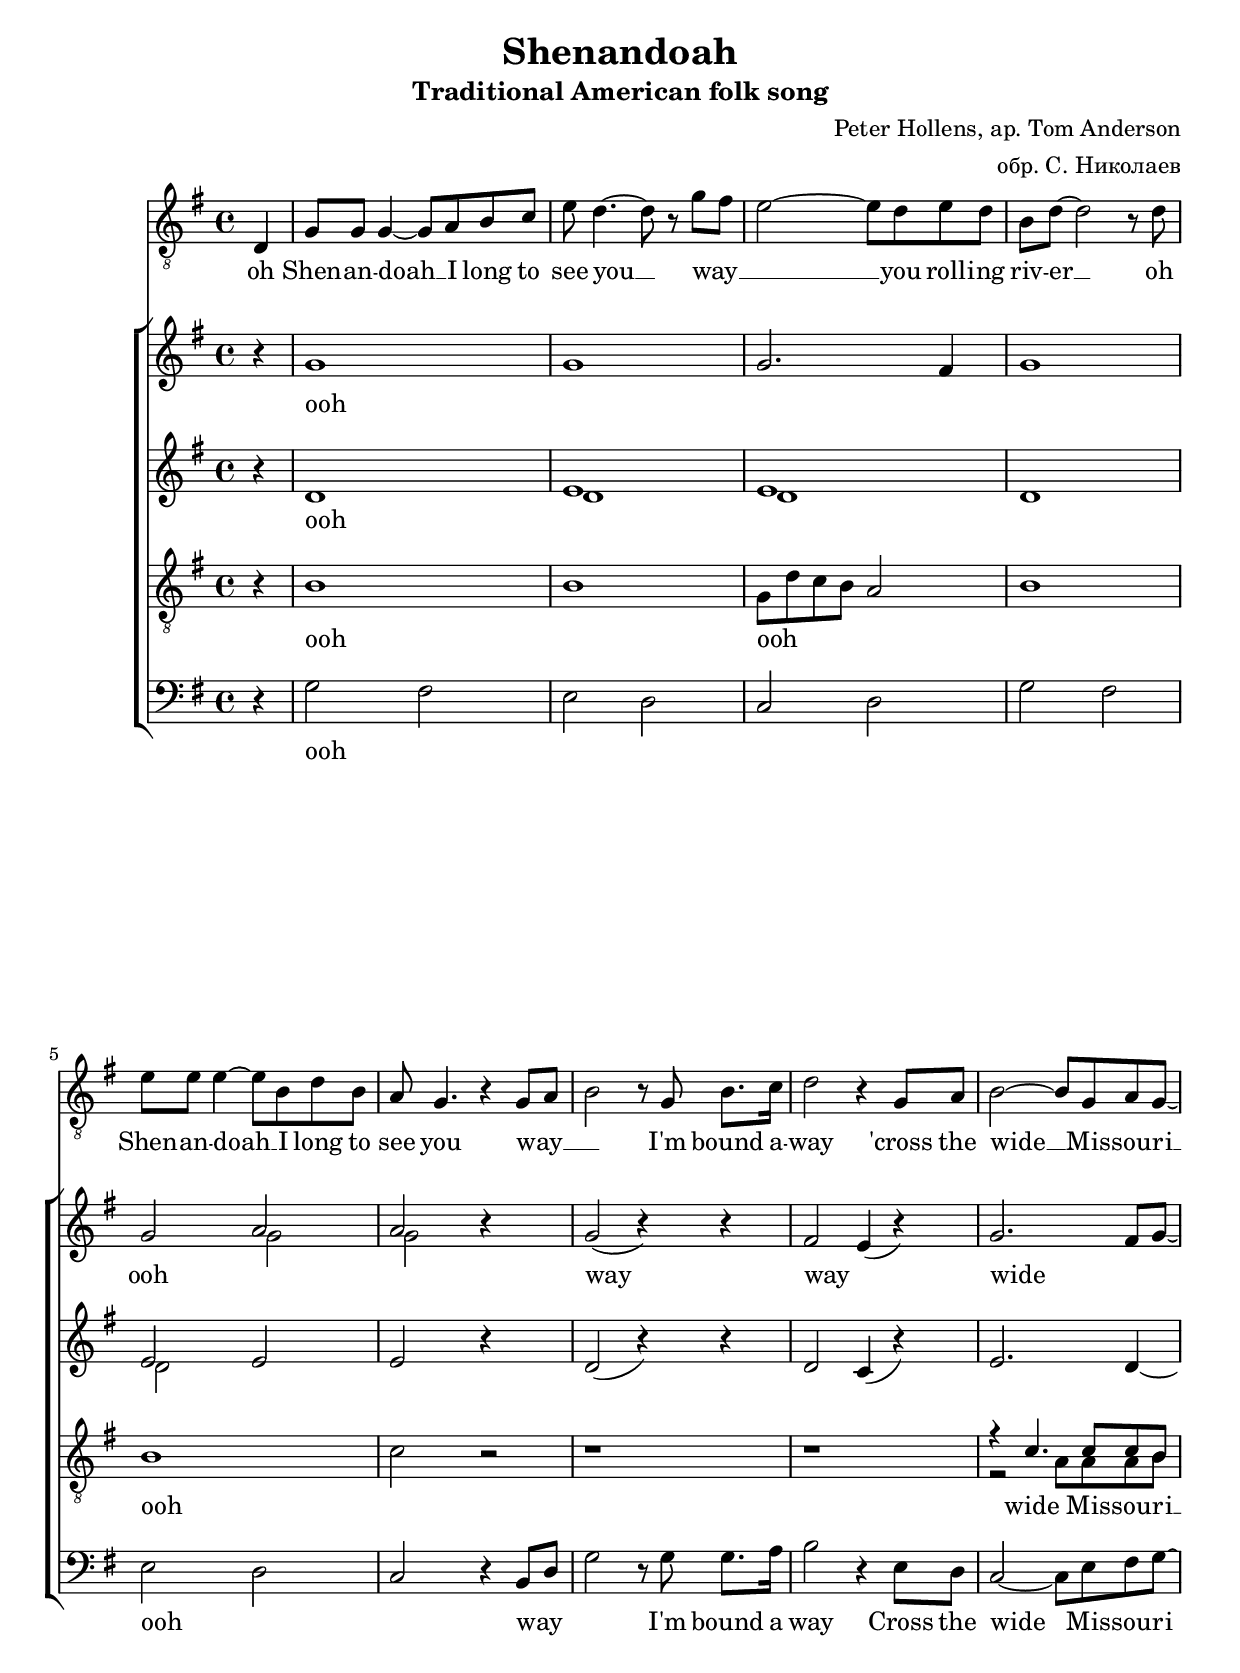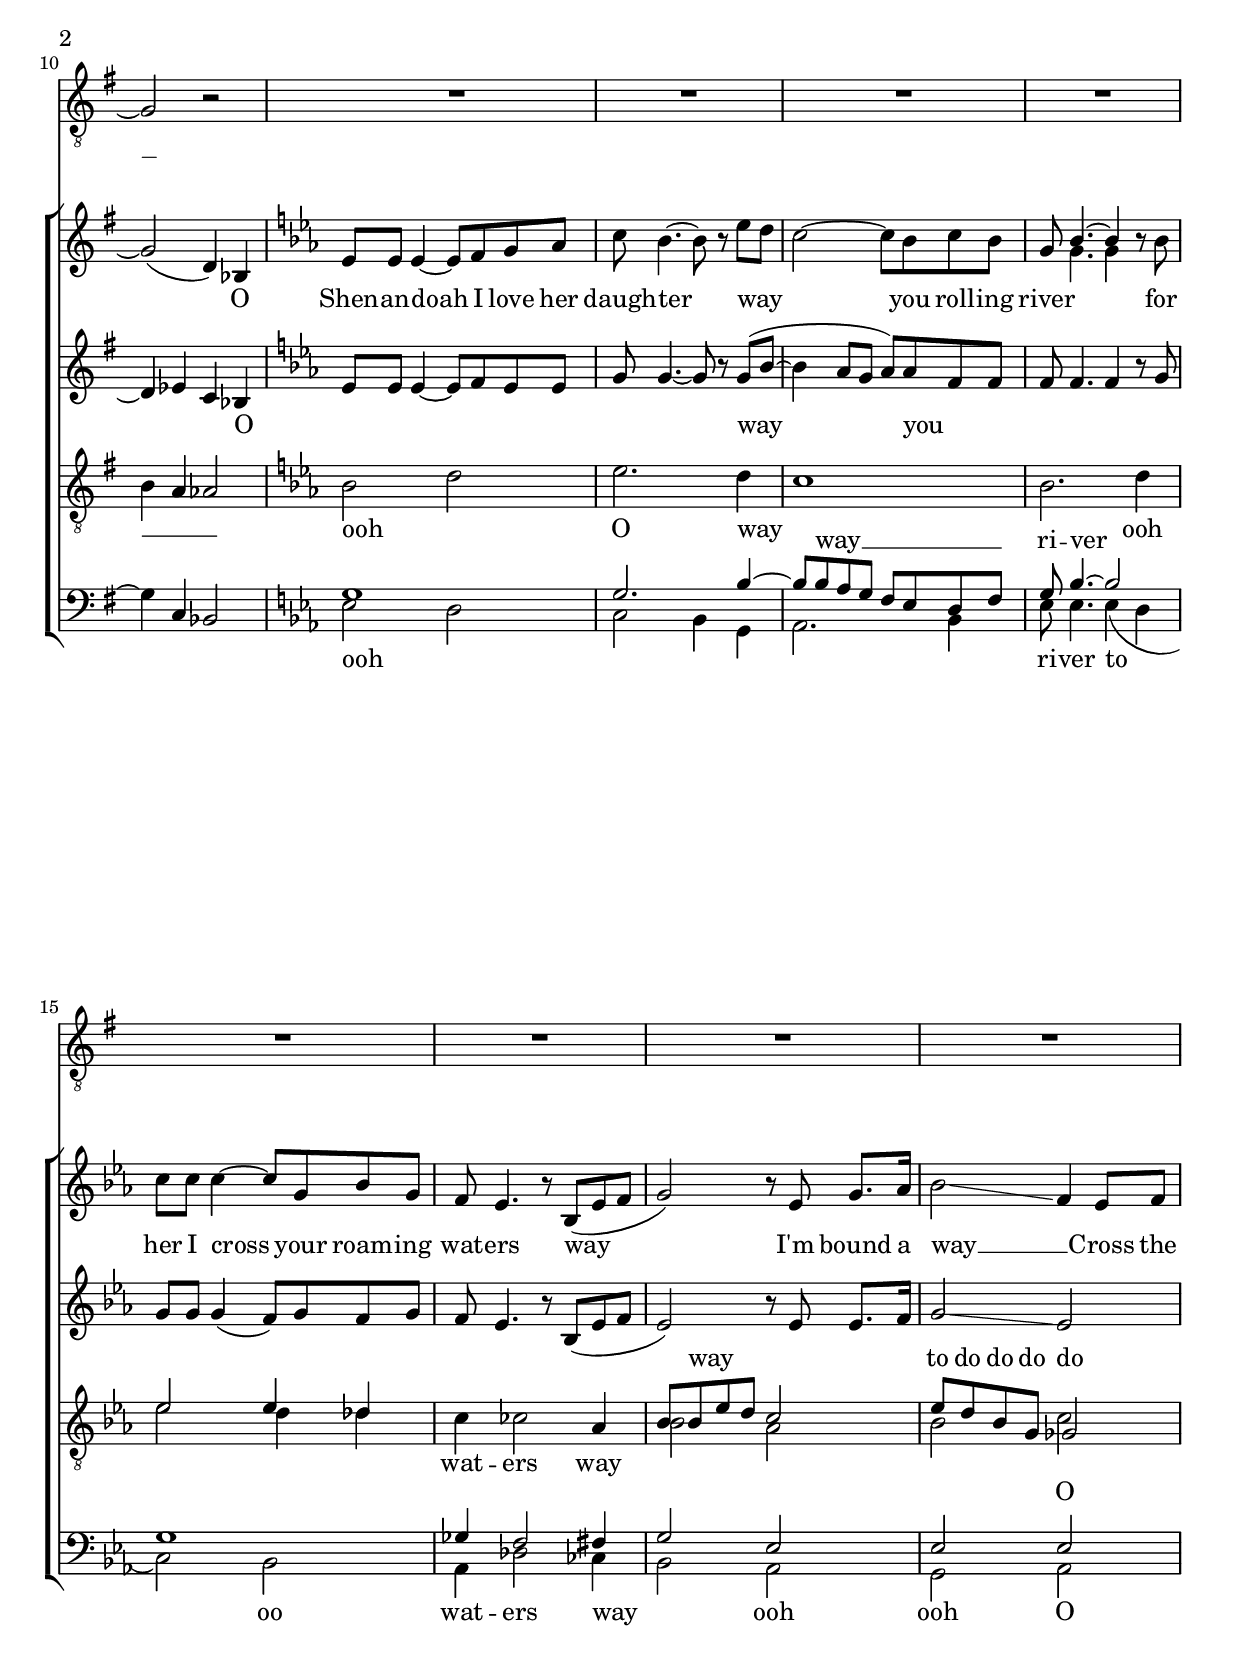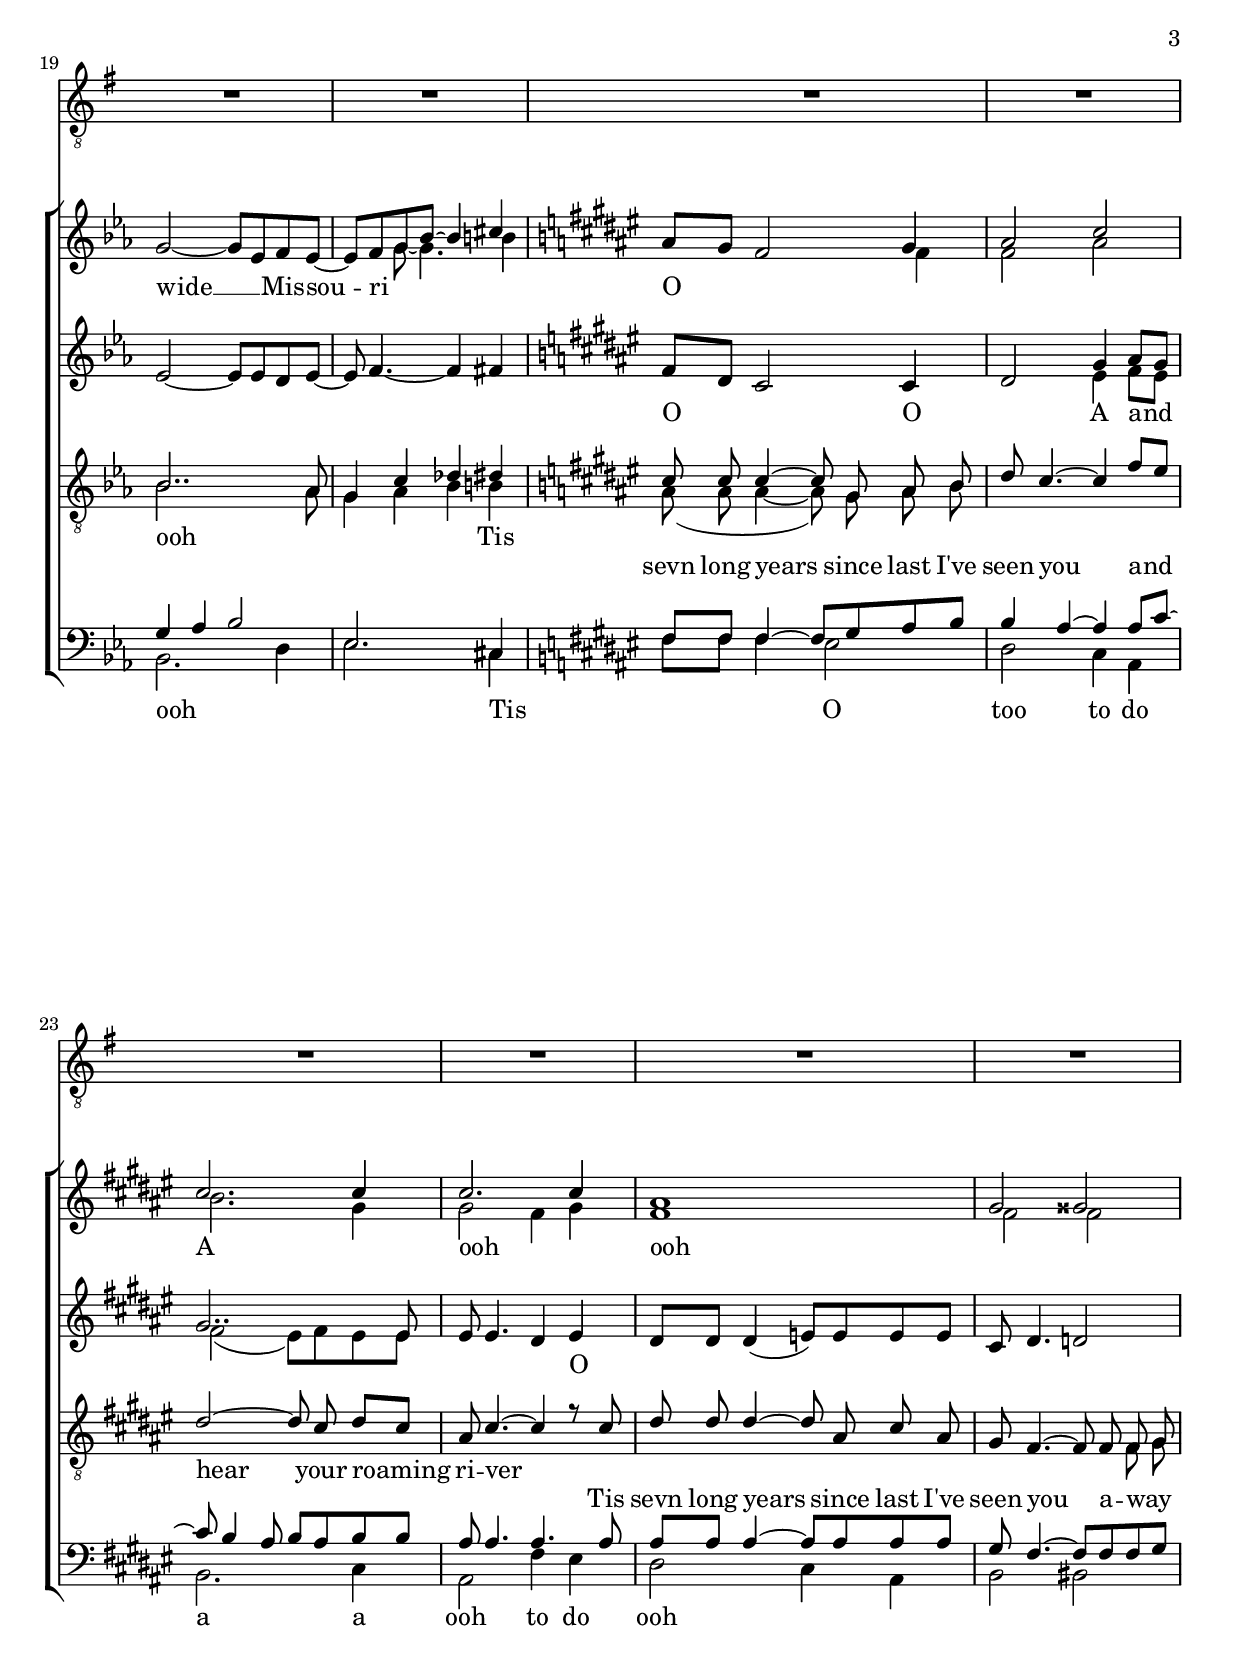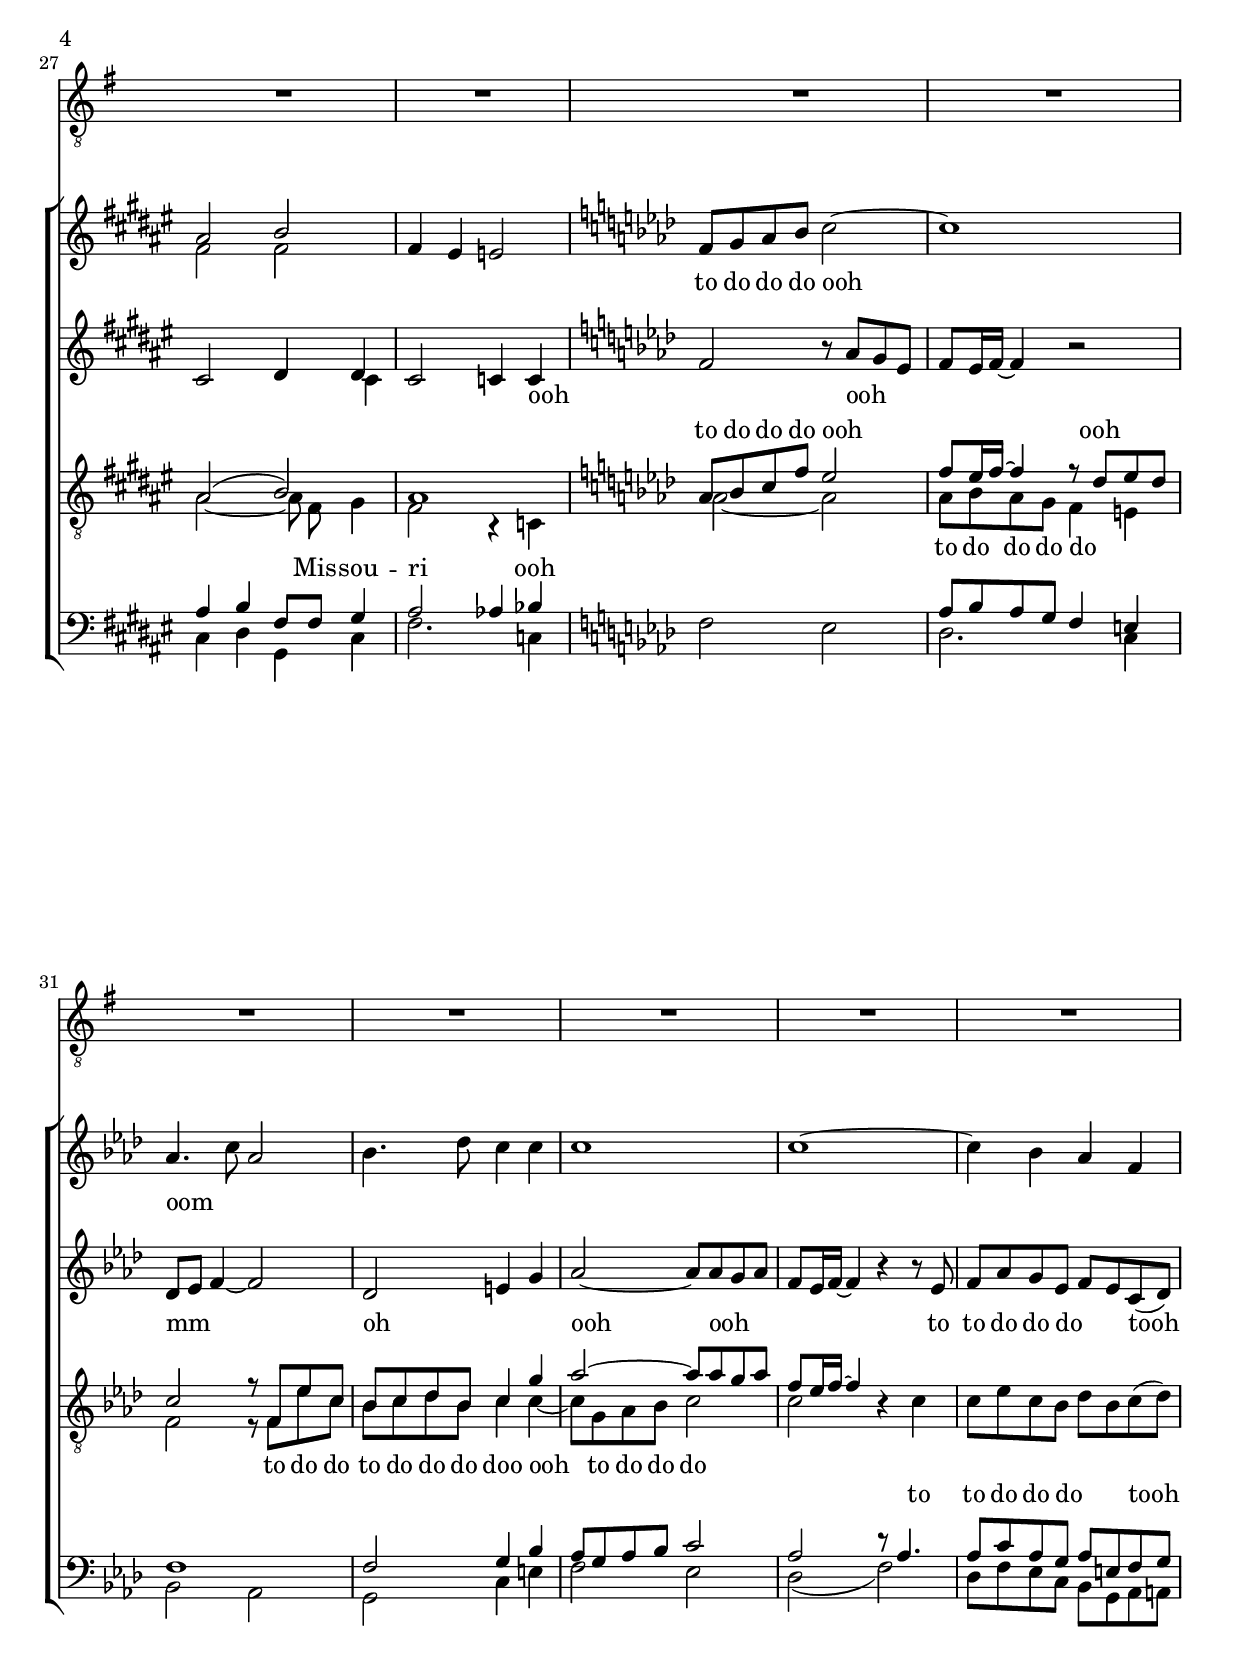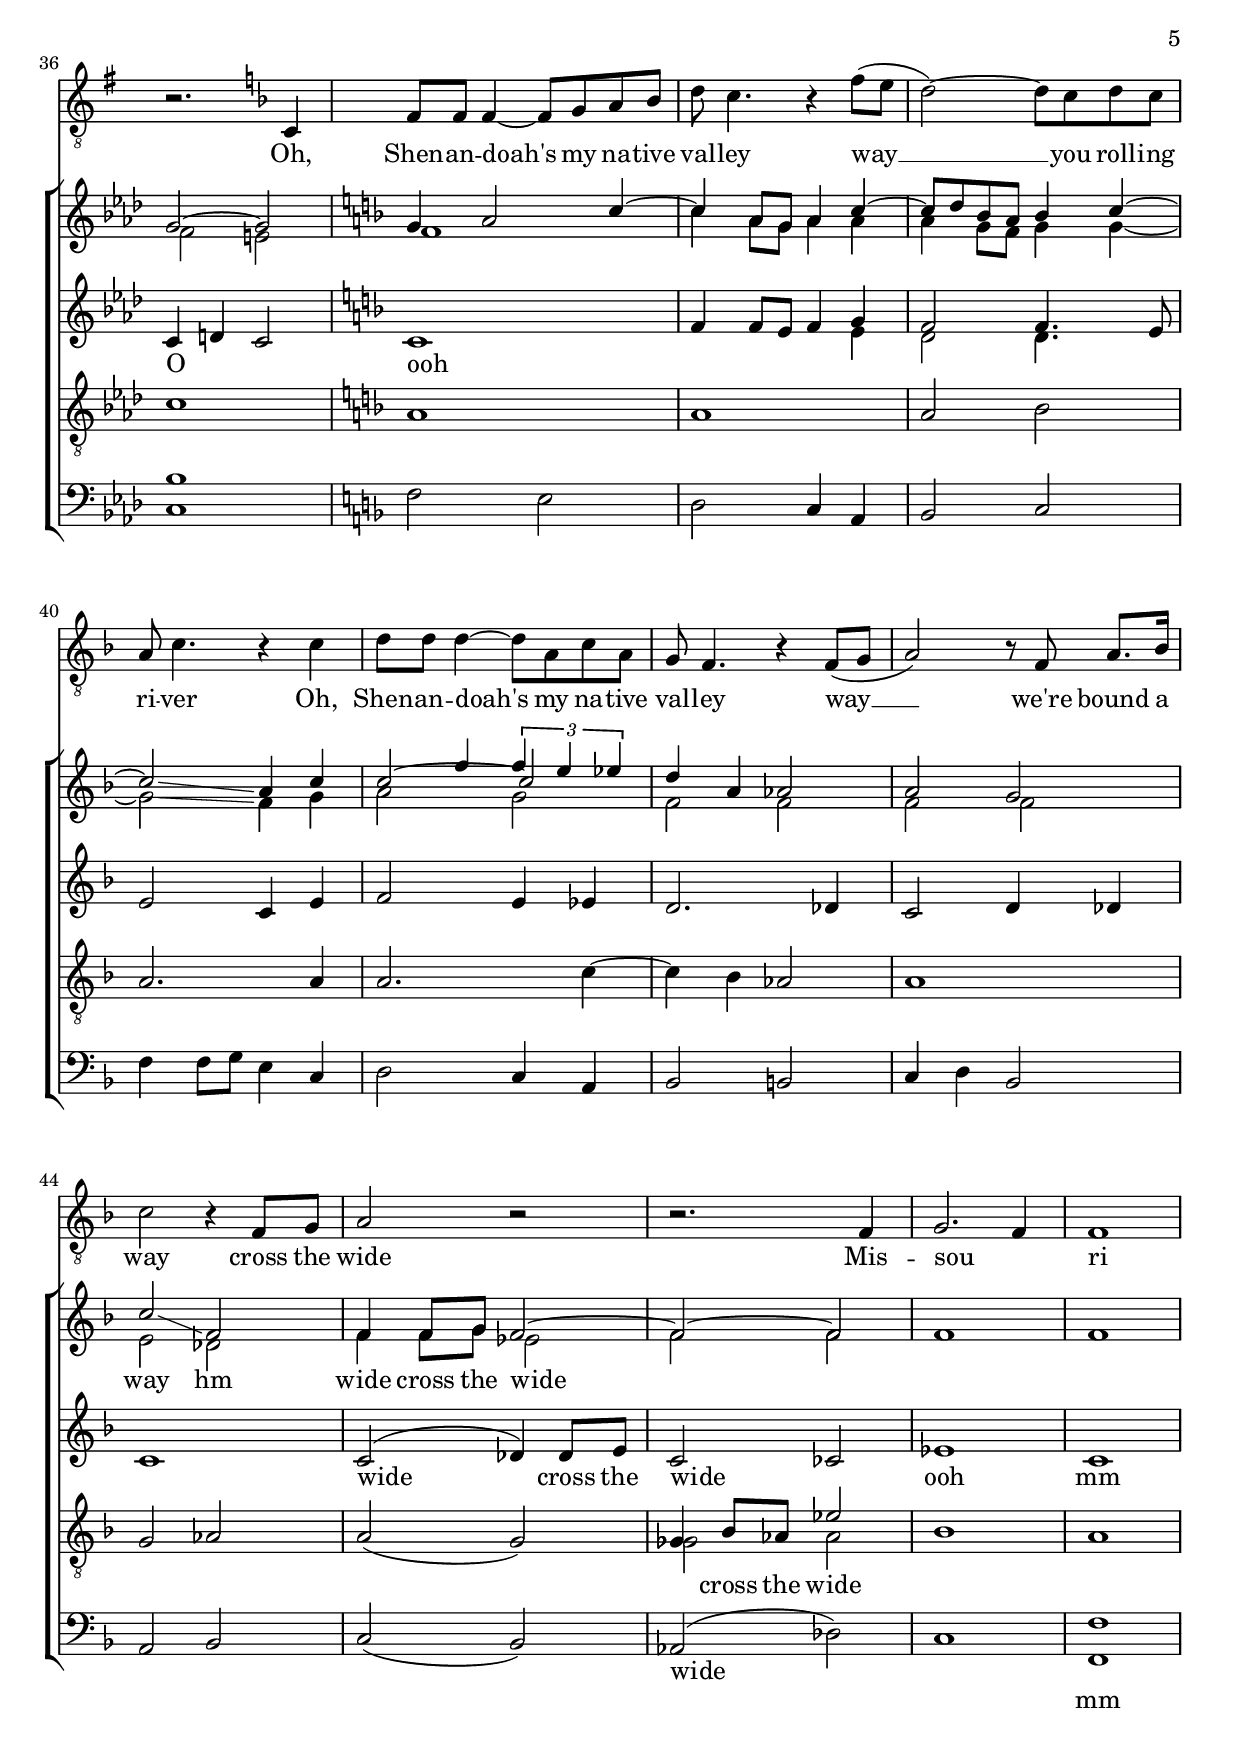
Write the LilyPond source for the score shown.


\version "2.18.2"

\header {
  title = "Shenandoah"
  subtitle = "Traditional American folk song"
  composer = "Peter Hollens, ар. Tom Anderson"
  arranger = "обр. С. Николаев"
}

global = {
  \time 4/4
}

solo = \relative c {
  \key g \major
  \partial 4 d4 g8 g g4~ g8 a b c e d4.~ d8 r g fis e2~ e8 d e d b d~ d2 r8 d e e e4~ e8 b d b a g4. r4 g8 a b2 r8 g b8. c16 d2 r4 g,8 a b2~ b8 g a g~ g2 r2

   R1*25 r2.
   \key f \major
   c,4 f8 f f4 ~f8  g a bes | d c4. r4 f8 (e d2) ~d8 c d c | a c4. r4 c | d8 d d4 ~d8 a c a | g f4. r4 f8 (g a2) r8 f a8. bes16 | c2 r4 f,8 g | a2 r2 | r2. f4 | g2. f4 | f1 
}

solo_words = \lyricmode {
  oh Shen -- an -- doah __ I long to see you __ way __ _ _ you roll -- ing riv -- er __ oh Shen -- an -- doah __ I long to see you  way __ _ _ I'm bound a -- way 'cross the wide __ Mis -- sou -- ri __

  Oh, Shen -- an -- doah's my na -- tive val -- ley way __ you roll -- ing ri -- ver 
  Oh, Shen -- an -- doah's my na -- tive val -- ley way __ we're bound a way cross the wide Mis -- sou__ _ ri
}

soprano_notes = \relative c'' {
  \key g \major 
  \partial 4 r4 g1  g1 g2. fis4 g1 g2 << { a2 a } \\ { g2 g } >> r4*2  g2 (r4) r  fis2 e4 (r4)  g2. fis8 g ~ g2 (d4) bes
  
  \key ees \major 
  ees8 ees ees4 ~ees8 f g aes c bes4. ~bes8 r8 ees8 d c2 ~c8 bes c bes g <<{bes4. ~bes4} \\ {g4. g4}>> r8 bes c c c4 ~c8 g bes g f ees4. r8 bes8 (ees f
  g2) r8 ees g8. aes16 bes2 \glissando f4 ees8 f g2 ~g8 ees f ees ~ees8 f 
  << 
  {
    \voiceOne
    g8 bes ~bes4 cis
  } 
  \new Voice 
  {
    \voiceTwo
    g8 ~g4. b4
  } 
  >> 

  \key fis \major 
  ais8 gis fis2 
  << 
  {
    \voiceOne
    gis4 ais2 cis cis2. cis4 cis2. cis4
    ais1 gis2 gisis ais b
  } 
  \new Voice 
  {
    \voiceTwo
    fis4 fis2 ais b2. gis4 gis2 fis4 gis
    fis1 fis2 fis fis fis 
  } 
  >>
  \oneVoice
  fis4 eis e2

  \key aes \major
  f8 g aes bes c2 ~c1 aes4. c8 aes2 bes4. des8 c4 c
  c1 c1 ~c4 bes aes f 
  <<
   { g2 ~g }
   \\
   { f2 e }
  >>


  \key f \major
  << 
    { 
    \voiceOne
      g4 a2 c4 ~c4 a8 g a4 c4 ~c8 d bes a bes4 c4 ~c2 \glissando a4 c4
    } 
    \new Voice
    {
      \voiceTwo
      f,1 c'4 a8 g a4 a a g8 f g4 g ~g2 \glissando f4 g4 
    }
  >>
  << 
    \new Voice
    { 
    \voiceOne
      \skip 4 f'4 \tuplet 3/2 { f4 e ees }
    } 
    \new Voice
    {
      \voiceTwo
      a,2 g2
    }
    \new Voice
    {
      \voiceThree
      c2 ~c2
    }
  >>
  << 
    { 
    \voiceOne
      d4 a aes2 a g c \glissando f, f4 f8 g f2 ~f ~f 
    } 
    \new Voice
    {
      \voiceTwo
      f2 f f f e des f4 f8 g ees2 f2 f2 
    }
  >>
  \oneVoice 
  f1 f
}

soprano_words = \lyricmode {
 ooh _ _ _ _ ooh way way _ wide _ _ O Shen -- an -- doah I love her daugh -- ter way _ _ you roll -- ing river for her I cross your roam -- ing wat -- ers way__
 I'm bound a way __ _ Cross the wide __ _ Mis -- sou -- ri _ _ _

 O _ _ _ _ _ A _ ooh _ ooh _ _ _ _ _ _ _ to do do do ooh oom
 _ _ _ _ _ _ _ _ _ _ _ _ _ _ _ _ _ _ _ _ _ _ _ _ _ _ _ _ _ _ way hm wide cross the wide
}

alto_notes = \relative c' {
  \key g \major 
  \partial 4 r4 d1 << {e1 e1} \\ {d1 d1} >> d1 << {e2} \\ {d2} >> e2 e2 r4*2 d2 (r4) r4 d2 c4 (r4) e2. d4 ~ d4 ees4 c4 bes4 

  \key ees \major 
  ees8 ees ees4 ~ees8 f8 ees8 ees g g4. ~g8 r8 g (bes ~bes4 aes8 g aes) aes f8 f f8 f4. f4 r8 g8 g g g4 (f8) g f g f ees4. r8 bes8 (ees f
  ees2) r8 ees ees8. f16 g2 \glissando ees ees ~ees8 ees d ees ~ees f4. ~f4 fis

  \key fis \major 
  fis8 dis cis2 cis4 dis2
  << 
  {
    \voiceOne
    gis4 ais8 gis gis2.. eis8
  } 
  \new Voice 
  {
    \voiceTwo
    eis4 fis8 eis fis2 (eis8) fis8 eis eis 
  } 
  >>
  \oneVoice
  eis8 eis4. dis4 eis

  dis8 dis dis4 (e8) e e e cis dis4. d2 cis2 dis4 << {dis4} \\ {cis4} >> cis2 c4 c

  \key aes \major
  f2 r8 aes g ees f ees16 f ~f4 r2 des8 ees f4 ~f2 des e4 g
  aes2 ~aes8 aes g aes f ees16 f ~f4 r4 r8 ees f aes g ees f ees c (des) c4 d c2  

  \key f \major
  c1 f4 f8 e f4   
  << { \voiceOne
    g4 f2 f4. 
  } \new Voice { \voiceTwo
    e4 d2 d4. 
  } >> 
  e8 e2 c4 e4 f2 e4 ees d2. des4 c2 d4 des c1 c2 (des4) des8 e c2 ces ees1 c1
}
alto_words = \lyricmode {
  ooh _ _ _ _ _ _ _ _ _ _  O _ _ _ _ _ _  _ _ way you
  _ _ _ _ _ _ _ _ _ _ _ _ _ _ _ _ _ _ _ _ _ _ _ _ _ _
   O _ _ O _ A and _ _ _ _ _ _ O _ _ _ _ _ _ _ _ _ _ _ _ _ ooh _ ooh _ _ _ _ _ mm _ _ oh _ _ ooh ooh _ _ _ _ _ to to do do do _ _ tooh O 
   _ _ ooh _ _ _ _ _ _ _ _ _ _ _ _ _ _ _ _ _ _ _ _ wide cross the wide _ ooh mm
}


tenor_notes = \relative c' {
  \key g \major 
  \partial 4 r4 b1 b g8 d' c b a2 b1 b c2 r r1 r 

  <<
  {
    \voiceOne
    r4 c4. c8 c b
  } 
  \new Voice {
    \voiceTwo 
    r2 a8 a a b
  }
  >> \oneVoice

  b4 a aes2

  \key ees \major 
  bes2 d ees2. d4 c1 bes2. d4 << {ees2 ees4 des} \\ {ees2 d4 des} >> c4 ces2 aes4

  << 
    \new Voice = "tenorI"
    { 
      \voiceOne
      bes8 bes ees d c2 | ees8 d bes g ges2 | bes2.. aes8 | g4 c des dis 
    }
    \new Voice = "tenorII"
    {
      \voiceTwo
      bes2 aes | bes c | bes2.. aes8 | g4 aes bes b
    }
  >>

  \key fis \major 
  << 
    \new Voice = "tenor_fismaj"
    { 
      \voiceOne
      \autoBeamOff
      cis8 cis8 cis4 ~cis8 gis ais b 
      dis8 cis4. ~cis4 fis8[ eis] dis2 ~dis8 cis dis[ cis] ais8 cis4. ~cis4 r8 cis8 
      dis8 dis dis4 ~dis8 ais cis ais gis fis4. ~fis8 fis
      
      fis8 gis ais2 (b) ais1 
    }
    \new Voice 
    {
      \voiceTwo
      \autoBeamOff
      ais8 (ais8 ais4 ~ais8) gis ais b 
      
      % 22-26 2 tenors with baritones 
      % b4 ais4 ~ais4 ais8 cis ~cis b4 ais8 b ais b b ais ais4. ais4 r8 cis8
      
      \skip 1 \skip 1 \skip 1 \skip 1 \skip 2. 
      fis8 gis ais2 ~ais8 fis gis4 fis2 r4 c
    }
  >>
  \oneVoice

  \key aes \major
  <<
    \new Voice = "tenorI_aesmaj"
    {
     \voiceOne
      aes'8 bes c f ees2 f8 ees16 f ~f4 r8 des8 ees des c2 r8 f,8 ees' c bes c des bes c4 g'
      aes2 ~aes8 aes g aes f8 ees16 f ~f4
    }
    \new Voice = "tenorII_aesmaj"
    {
      \voiceTwo
      aes,2 ~aes aes8 bes aes g f4 e f2 r8 f8 ees' c bes c des bes c4 c
      ~c8 g aes bes c2 c
    }
  >>
  \oneVoice

  \new Voice = "tenor_aesmaj_end" { r4 c c8 ees c bes des bes c (des) c1 }
  
  \key f \major
  a1 a a2 bes a2. a4 a2. c4 ~c4 bes aes2 a1 g2 aes a (g)  

  << 
    \new Voice = "tenorI_fmaj_final"
    { 
      \voiceOne
      ges4 bes8 aes ees'2
    }
    \new Voice
    {
      \voiceTwo
      ges,2 aes 
    }
  >>
  \oneVoice

  bes1 a1 
}
tenor_words = \lyricmode {
   ooh _ ooh _ _ _ _ _ ooh _ wide Mis -- sou -- ri __ _ _  _ ooh _ O way _ _ ooh wat -- ers way
}

tenorI_words = \lyricmode {
  \skip 8 way _ _ _ to do do do do
}
tenorII_words = \lyricmode {
  \skip 1 \skip 1 \skip 1 O ooh _ _ _ _ Tis
}


bass_notes = \relative c' {
  \key g \major 
  \partial 4 r4 g2 fis e d c d g fis e d c r4 b8 d g2 r8 g g8. a16 b2 r4 e,8 d c2~c8 e fis g~g4 c,4 bes2
  
  \key ees \major << 
    \new Voice = "bari" { 
      \voiceOne
      g'1 g2. bes4 ~bes8 bes aes g f ees d f g bes4. ~bes2 g1 ges4 f2 fis4 
      g2 ees ees ees g4 aes bes2 ees,2. cis4

      \key fis \major 
      fis8 fis fis4 ~fis8 gis ais b b4 ais ~ais ais8 cis ~cis b4 ais8 b ais b b ais8 ais4. ais4. 
      ais8 ais8 ais ais4 ~ais8 ais ais ais gis fis4. ~fis8 fis fis gis ais4 b fis8 fis gis4 ais2 aes4 bes
    } 
    \new Voice = "bass"
    { 
      \voiceTwo
      ees,2 d c bes4 g aes2. bes4 ees8 ees4. ees4 (d c2) bes aes4 des2 ces4 
      bes2 aes g aes bes2. d4 ees2. cis4

      \key fis \major 
      fis8 fis fis4 eis2 dis2 cis4 ais b2. cis4 ais2 fis'4 eis
      dis2 cis4 ais b2 bis cis4 dis gis, cis fis2. c4
    }
  >>

  
  \key aes \major
  f2 ees 
  <<
    {
      \voiceOne
      aes8 bes aes g f4 e f1 f2 g4 bes
      aes8 g aes bes c2 aes2 r8 aes4. aes8 c aes g aes e f g bes1 
    }
    \new Voice
    {
      \voiceTwo
      des,2. c4 bes2 aes g2 c4 e
      f2 ees des (f) des8 f ees c bes g aes a c1
    }
  >>
  \oneVoice

  \key f \major
  f2 e d c4 a bes2 c f4 f8 g e4 c d2 c4 a bes2 b c4 d bes2 a bes c2 (bes) 

  \new Voice = "basses_end" {
    aes (des) c1
  } 

  <<
    \new Voice = "bass_last" {
      \voiceOne
      f1
    }
    \new Voice
    {
      \voiceTwo
      f,1
    }
  >>
  \oneVoice
}

basses_words = \lyricmode {
  ooh _ _ _ _ _ _ _  ooh _ _ way_ _ _  I'm bound a way Cross the wide Mis -- sou -- ri _ _
}
bass_words = \lyricmode {
  ooh _ _ _ _ _ _ ri -- ver to oo wat -- ers way _ ooh ooh O ooh _ _ Tis
  _ _ _ O too to do a a ooh to do ooh
}
bari_words = \lyricmode {
  \skip 1 \skip 1 \skip 4. way __ _ _ _ _ _ _  ri -- ver _ 
  _ _ _ _ _ _ _ _ _ _ _ _ _ _ _ _ _ _ _ _ _ _ _ _ _ _ _ _ _ _ _ 
  Tis sevn long years since last I've seen you a -- way _ _ _ _ Mis -- sou -- ri _ ooh

} 

\score {
<<
  \new Staff <<
    \new Voice = "solo" <<
      \clef "treble_8"
      \global
      \solo
    >>

    \lyricsto "solo" \new Lyrics \solo_words
  >>
  \new ChoirStaff <<
    \new Staff <<
      \new Voice = "soprano" <<
        \global
        \soprano_notes
      >>
      \lyricsto "soprano" \new Lyrics \soprano_words
    >>
    \new Staff <<
      \new Voice = "alto" <<
        \global
        \alto_notes
      >>
      \lyricsto "alto" \new Lyrics \alto_words
    >>
    \new Staff = "tenorStaff" <<
      \new Voice = "tenor" <<
        \clef "treble_8"
        \global
        \tenor_notes
      >>
      \lyricsto "tenor" \new Lyrics \tenor_words

      \new Lyrics \with { alignAboveContext = #"tenorStaff" }
        \lyricsto "tenorI" \tenorI_words

      \new Lyrics 
        \lyricsto "tenorII" \tenorII_words 

      \new Lyrics \lyricsto "tenor_fismaj" \lyricmode {
         sevn long years since last I've seen you and hear your roaming ri -- ver
      }

      \new Lyrics \with { alignAboveContext = #"tenorStaff" }
        \lyricsto "tenorI_aesmaj" \lyricmode {
         to do do do ooh _ _ _ ooh 
      }

      \new Lyrics 
        \lyricsto "tenorII_aesmaj" \lyricmode {
         _ to do do do do _ _ to do do to do do do doo ooh to do do do
      }

      \new Lyrics \lyricsto "tenor_aesmaj_end" \lyricmode {
         to to do do do _ _ tooh
      } 

      \new Lyrics \lyricsto "tenorI_fmaj_final" \lyricmode {
         _ cross the wide
      } 

    >>
    \new Staff = "bassStaff" <<
      \new Voice = "basses" <<
        \clef bass
        \global
        \bass_notes
      >>
      \lyricsto "basses" \new Lyrics \basses_words

      \new Lyrics \with { alignAboveContext = #"bassStaff" }
        \lyricsto "bari" \bari_words

      \new Lyrics 
        \lyricsto "bass" \bass_words  

      \new Lyrics 
        \lyricsto "basses_end" \lyricmode {
          wide
        }  

      \new Lyrics 
        \lyricsto "bass_last" \lyricmode {
          mm
        }  

    >>
  >>
>>
}